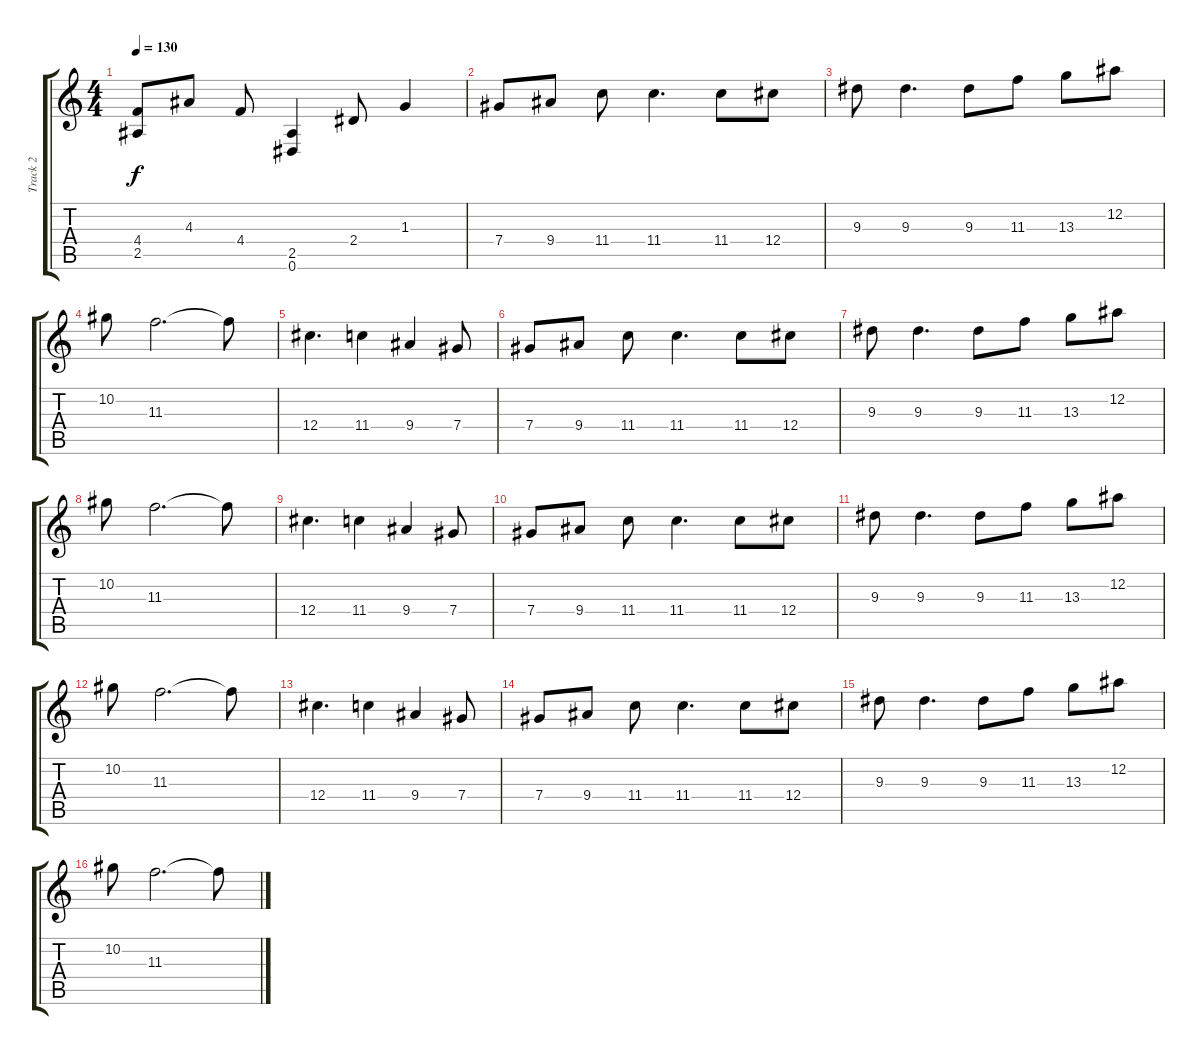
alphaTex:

\track ("Track 2" "Track 2") {instrument distortionguitar}
\staff {score tabs}
\tuning (Eb4 Bb3 Gb3 Db3 Ab2 Eb2) {hide}
\ts (4 4)
\tempo 130
\clef g2
\ks c
(4.4{t} 2.5{t}).8{dy f} 4.3.8 4.4.8 (2.5 0.6).4 2.4.8 1.3.4 |
7.4.8 9.4.8 11.4.8 11.4.4{d} 11.4.8 12.4.8 |
9.3.8 9.3.4{d} 9.3.8 11.3.8 13.3.8 12.2.8 |
10.2.8 11.3.2{d} 11.3{t}.8 |
12.4.4{d} 11.4.4 9.4.4 7.4.8 |
7.4.8 9.4.8 11.4.8 11.4.4{d} 11.4.8 12.4.8 |
9.3.8 9.3.4{d} 9.3.8 11.3.8 13.3.8 12.2.8 |
10.2.8 11.3.2{d} 11.3{t}.8 |
12.4.4{d} 11.4.4 9.4.4 7.4.8 |
7.4.8 9.4.8 11.4.8 11.4.4{d} 11.4.8 12.4.8 |
9.3.8 9.3.4{d} 9.3.8 11.3.8 13.3.8 12.2.8 |
10.2.8 11.3.2{d} 11.3{t}.8 |
12.4.4{d} 11.4.4 9.4.4 7.4.8 |
7.4.8 9.4.8 11.4.8 11.4.4{d} 11.4.8 12.4.8 |
9.3.8 9.3.4{d} 9.3.8 11.3.8 13.3.8 12.2.8 |
10.2.8 11.3.2{d} 11.3{t}.8
